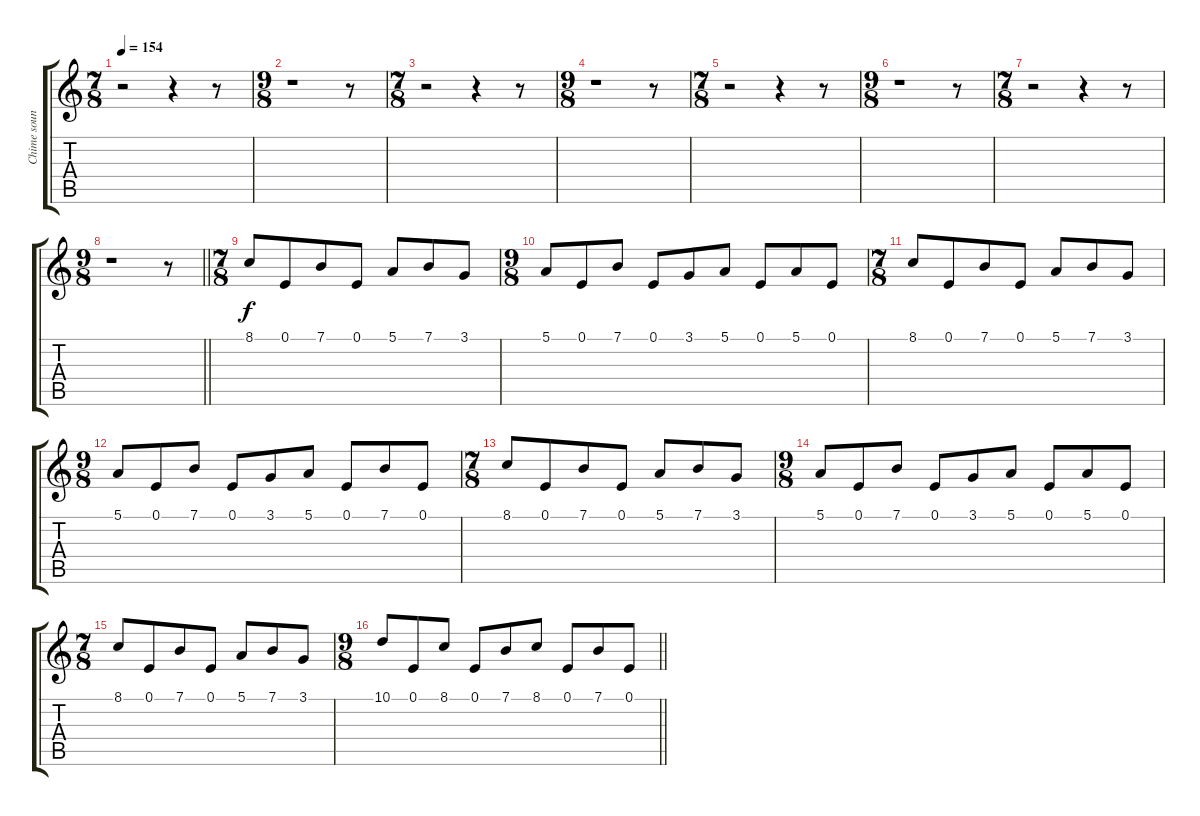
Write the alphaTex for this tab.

\track ("Chime sound (8va)" "Chime soun") {instrument vibraphone}
\staff {score tabs}
\tuning (E4 B3 G3 D3 A2 E2) {hide}
\ts (7 8)
\tempo 154
\clef g2
\ks c
r.2{dy f instrument vibraphone} r.4 r.8 |
\ts (9 8)
r.1 r.8 |
\ts (7 8)
r.2 r.4 r.8 |
\ts (9 8)
r.1 r.8 |
\ts (7 8)
r.2 r.4 r.8 |
\ts (9 8)
r.1 r.8 |
\ts (7 8)
r.2 r.4 r.8 |
\ts (9 8)
\barLineRight lightlight
r.1 r.8 |
\ts (7 8)
8.1.8 0.1.8 7.1.8 0.1.8 5.1.8 7.1.8 3.1.8 |
\ts (9 8)
5.1.8 0.1.8 7.1.8 0.1.8 3.1.8 5.1.8 0.1.8 5.1.8 0.1.8 |
\ts (7 8)
8.1.8 0.1.8 7.1.8 0.1.8 5.1.8 7.1.8 3.1.8 |
\ts (9 8)
5.1.8 0.1.8 7.1.8 0.1.8 3.1.8 5.1.8 0.1.8 7.1.8 0.1.8 |
\ts (7 8)
8.1.8 0.1.8 7.1.8 0.1.8 5.1.8 7.1.8 3.1.8 |
\ts (9 8)
5.1.8 0.1.8 7.1.8 0.1.8 3.1.8 5.1.8 0.1.8 5.1.8 0.1.8 |
\ts (7 8)
8.1.8 0.1.8 7.1.8 0.1.8 5.1.8 7.1.8 3.1.8 |
\ts (9 8)
\barLineRight lightlight
10.1.8 0.1.8 8.1.8 0.1.8 7.1.8 8.1.8 0.1.8 7.1.8 0.1.8
